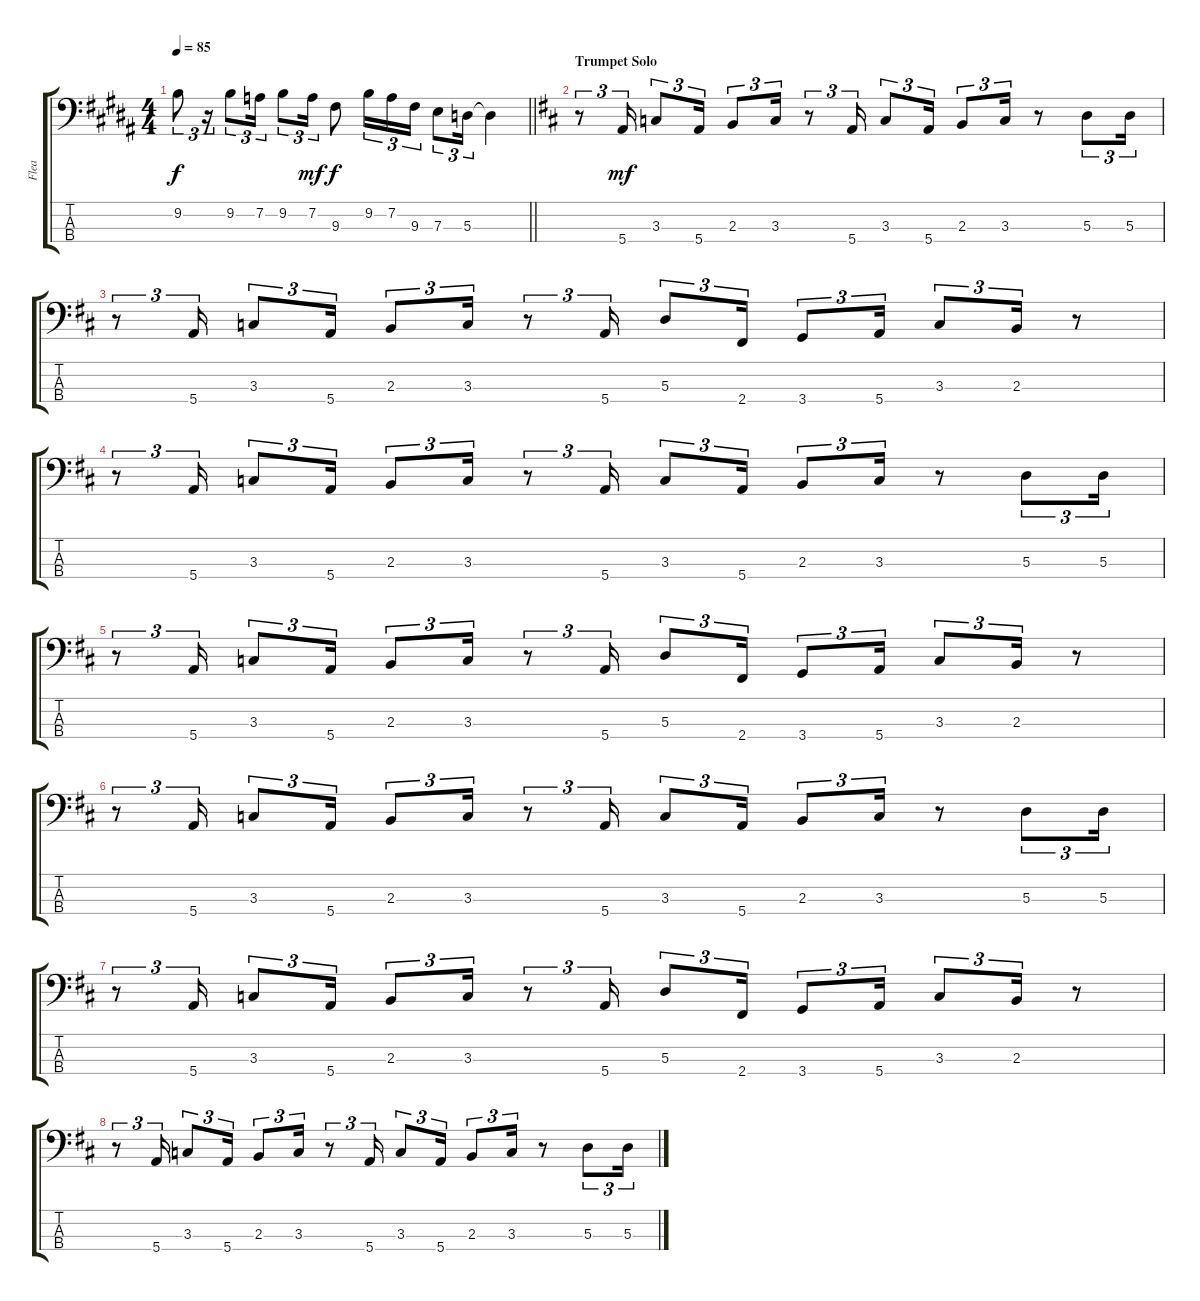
\track ("Flea" "Flea") {instrument electricbassfinger}
\staff {score tabs}
\tuning (G2 D2 A1 E1) {hide}
\ts (4 4)
\tempo 85
\clef f4
\barLineRight lightlight
\ks b
9.2.8{tu (3 2) dy f} r.16{tu (3 2)} 9.2.8{tu (3 2)} 7.2.16{tu (3 2)} 9.2.8{tu (3 2)} 7.2.16{tu (3 2) dy mf} 9.3.8{dy f} 9.2.16{tu (3 2)} 7.2.16{tu (3 2)} 9.3.16{tu (3 2)} 7.3.8{tu (3 2)} 5.3.16{tu (3 2)} 5.3{t}.4 |
\section ("" "Trumpet Solo")
\ks d
r.8{tu (3 2)} 5.4.16{tu (3 2) dy mf} 3.3.8{tu (3 2)} 5.4.16{tu (3 2)} 2.3.8{tu (3 2)} 3.3.16{tu (3 2)} r.8{tu (3 2)} 5.4.16{tu (3 2)} 3.3.8{tu (3 2)} 5.4.16{tu (3 2)} 2.3.8{tu (3 2)} 3.3.16{tu (3 2)} r.8 5.3.8{tu (3 2)} 5.3.16{tu (3 2)} |
r.8{tu (3 2)} 5.4.16{tu (3 2)} 3.3.8{tu (3 2)} 5.4.16{tu (3 2)} 2.3.8{tu (3 2)} 3.3.16{tu (3 2)} r.8{tu (3 2)} 5.4.16{tu (3 2)} 5.3.8{tu (3 2)} 2.4.16{tu (3 2)} 3.4.8{tu (3 2)} 5.4.16{tu (3 2)} 3.3.8{tu (3 2)} 2.3.16{tu (3 2)} r.8 |
r.8{tu (3 2)} 5.4.16{tu (3 2)} 3.3.8{tu (3 2)} 5.4.16{tu (3 2)} 2.3.8{tu (3 2)} 3.3.16{tu (3 2)} r.8{tu (3 2)} 5.4.16{tu (3 2)} 3.3.8{tu (3 2)} 5.4.16{tu (3 2)} 2.3.8{tu (3 2)} 3.3.16{tu (3 2)} r.8 5.3.8{tu (3 2)} 5.3.16{tu (3 2)} |
r.8{tu (3 2)} 5.4.16{tu (3 2)} 3.3.8{tu (3 2)} 5.4.16{tu (3 2)} 2.3.8{tu (3 2)} 3.3.16{tu (3 2)} r.8{tu (3 2)} 5.4.16{tu (3 2)} 5.3.8{tu (3 2)} 2.4.16{tu (3 2)} 3.4.8{tu (3 2)} 5.4.16{tu (3 2)} 3.3.8{tu (3 2)} 2.3.16{tu (3 2)} r.8 |
r.8{tu (3 2)} 5.4.16{tu (3 2)} 3.3.8{tu (3 2)} 5.4.16{tu (3 2)} 2.3.8{tu (3 2)} 3.3.16{tu (3 2)} r.8{tu (3 2)} 5.4.16{tu (3 2)} 3.3.8{tu (3 2)} 5.4.16{tu (3 2)} 2.3.8{tu (3 2)} 3.3.16{tu (3 2)} r.8 5.3.8{tu (3 2)} 5.3.16{tu (3 2)} |
r.8{tu (3 2)} 5.4.16{tu (3 2)} 3.3.8{tu (3 2)} 5.4.16{tu (3 2)} 2.3.8{tu (3 2)} 3.3.16{tu (3 2)} r.8{tu (3 2)} 5.4.16{tu (3 2)} 5.3.8{tu (3 2)} 2.4.16{tu (3 2)} 3.4.8{tu (3 2)} 5.4.16{tu (3 2)} 3.3.8{tu (3 2)} 2.3.16{tu (3 2)} r.8 |
r.8{tu (3 2)} 5.4.16{tu (3 2)} 3.3.8{tu (3 2)} 5.4.16{tu (3 2)} 2.3.8{tu (3 2)} 3.3.16{tu (3 2)} r.8{tu (3 2)} 5.4.16{tu (3 2)} 3.3.8{tu (3 2)} 5.4.16{tu (3 2)} 2.3.8{tu (3 2)} 3.3.16{tu (3 2)} r.8 5.3.8{tu (3 2)} 5.3.16{tu (3 2)}
